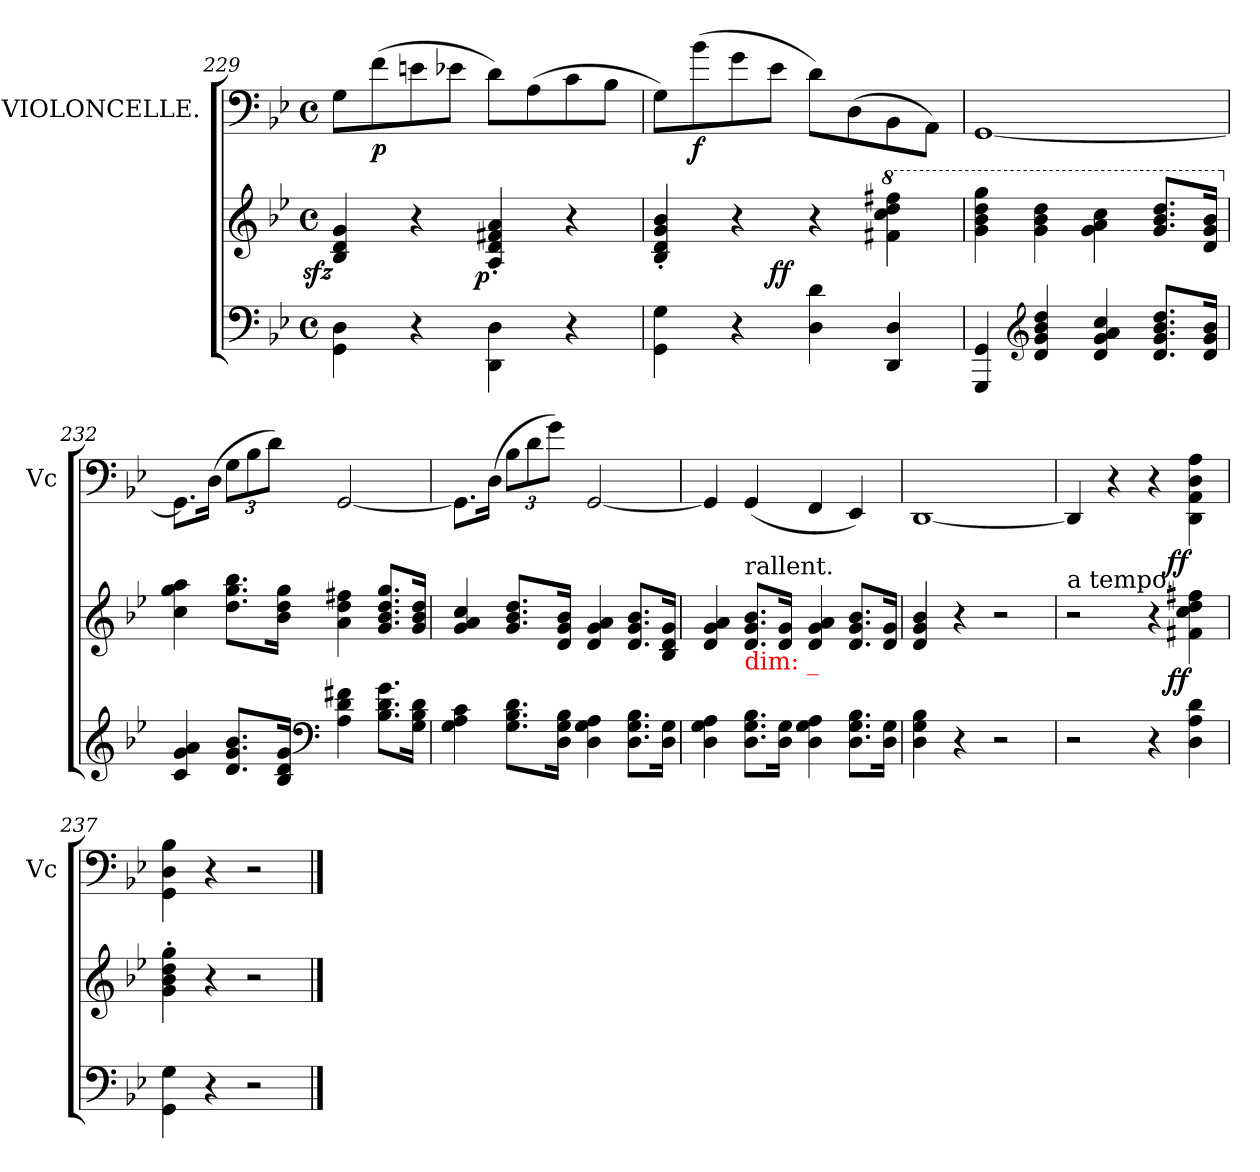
**kern	**kern	**dynam	**kern	**dynam
*part2	*part2	*part2	*part1	*part1
*staff3	*staff2	*staff2/3	*staff1	*staff1
*	*	*	*I"VIOLONCELLE.	*
*	*	*	*I'Vc	*
*clefF4	*clefG2	*	*clefF4	*
*k[b-e-]	*k[b-e-]	*	*k[b-e-]	*
*M4/4	*M4/4	*	*M4/4	*
*met(c)	*met(c)	*	*met(c)	*
=229	=229	=229	=229	=229
!	!	!LO:DY:rj	!	!
4D\ 4GG\	4g/ 4d/ 4B-/	sfz	8G!L	.
.	.	.	(>8f!	p
4r	4r	.	8en!\	.
.	.	.	8e-X!J	.
!	!	!LO:DY:rj	!	!
4D\ 4DD\	4a'>/ 4f#X'>/ 4d'>/ 4A'>/	p	8d!L)	.
.	.	.	(>8A!\	.
4r	4r	.	8c!	.
.	.	.	8B-!J	.
=230	=230	=230	=230	=230
*	*^	*	*	*
4G\ 4GG\	4b-'< 4g'< 4d'< 4B-'<	4.ryy	.	8G!L)	.
.	.	.	.	(>8b-!	f
4r	4r	.	.	8g!\	.
.	.	2ryy	ff	8e-!J	.
4d 4D	4r	.	.	8d!L)	.
.	.	.	.	(>8D!\	.
*	*8va	*	*	*	*
4D 4DD	4fff#X 4ddd 4ccc 4ff#X	.	.	8BB-!	.
.	.	8ryy	.	8AA!J)	.
*	*v	*v	*	*	*
=231	=231	=231	=231	=231
4GG 4GGG	4ggg 4ddd 4bb- 4gg	.	[1GG!	.
*clefG2	*	*	*	*
4dd 4b- 4g 4d	4ddd 4bb- 4gg	.	.	.
4cc 4a 4g 4d	4ccc\ 4aa\ 4gg\	.	.	.
8.dd 8.b- 8.g 8.dL	8.ddd 8.bb- 8.ggL	.	.	.
16b- 16g 16dJk	16bb- 16gg 16ddJk	.	.	.
=232	=232	=232	=232	=232
*	*X8va	*	*	*
4a 4g 4c	4aa 4gg 4cc	.	8.GG!\L]	.
.	.	.	(>16D!Jk	.
*	*	*	*Xbrackettup	*
8.b- 8.g 8.dL	8.bb- 8.gg 8.ddL	.	12G!\L	.
.	.	.	12B-!	.
.	.	.	12d!J)	.
16g 16d 16B-Jk	16gg 16dd 16b-Jk	.	.	.
*clefF4	*	*	*	*
4f#X 4d 4A	4ff#X 4dd 4a	.	[2GG!	.
8.g 8.d 8.B-L	8.gg/ 8.dd/ 8.b-/ 8.g/L	.	.	.
16d 16B- 16GJk	16dd 16b- 16gJk	.	.	.
=233	=233	=233	=233	=233
4c 4A 4G	4cc 4a 4g	.	8.GG!\L]	.
.	.	.	(>16D!Jk	.
8.d 8.B- 8.GL	8.dd 8.b- 8.gL	.	12B-:!\L	.
.	.	.	12d!	.
.	.	.	12g!J)	.
16B- 16G 16DJk	16b- 16g 16dJk	.	.	.
4A 4G 4D	4a 4g 4d	.	[2GG!	.
8.B- 8.G 8.DL	8.b- 8.g 8.dL	.	.	.
16G 16DJk	16g 16d 16B-Jk	.	.	.
=234	=234	=234	=234	=234
4A 4G 4D	4a 4g 4d	.	4GG!]	.
!	!LO:TX:a:t=rallent.	!	!	!
!	!LO:TX:b:color=red:t=dim&colon; _	!	!	!
8.B- 8.G 8.DL	8.b- 8.g 8.dL	.	(<4GG!	.
16G 16DJk	16g 16dJk	.	.	.
4A 4G 4D	4a 4g 4d	.	4FF!	.
8.B- 8.G 8.DL	8.b- 8.g 8.dL	.	4EE-!)	.
16G 16DJk	16g 16dJk	.	.	.
=235	=235	=235	=235	=235
4B- 4G 4D	4b- 4g 4d	.	[1DD!	.
4r	4r	.	.	.
2r	2r	.	.	.
=236	=236	=236	=236	=236
!	!LO:TX:a:t=a tempo.	!	!	!
2r	2r	.	4DD!]	.
.	.	.	4r	.
4r	4r	.	4r	.
!	!	!LO:DY:rj	!	!LO:DY:rj
4d 4A 4D	4ff#X 4dd 4cc 4f#X	ff	4A!\ 4D!\ 4AA!\ 4DD!\	ff
=237	=237	=237	=237	=237
4G\ 4GG\	4gg'> 4dd'> 4b-'> 4g'>	.	4B-! 4D! 4GG!	.
4r	4r	.	4r	.
2r	2r	.	2r	.
==	==	==	==	==
*-	*-	*-	*-	*-
